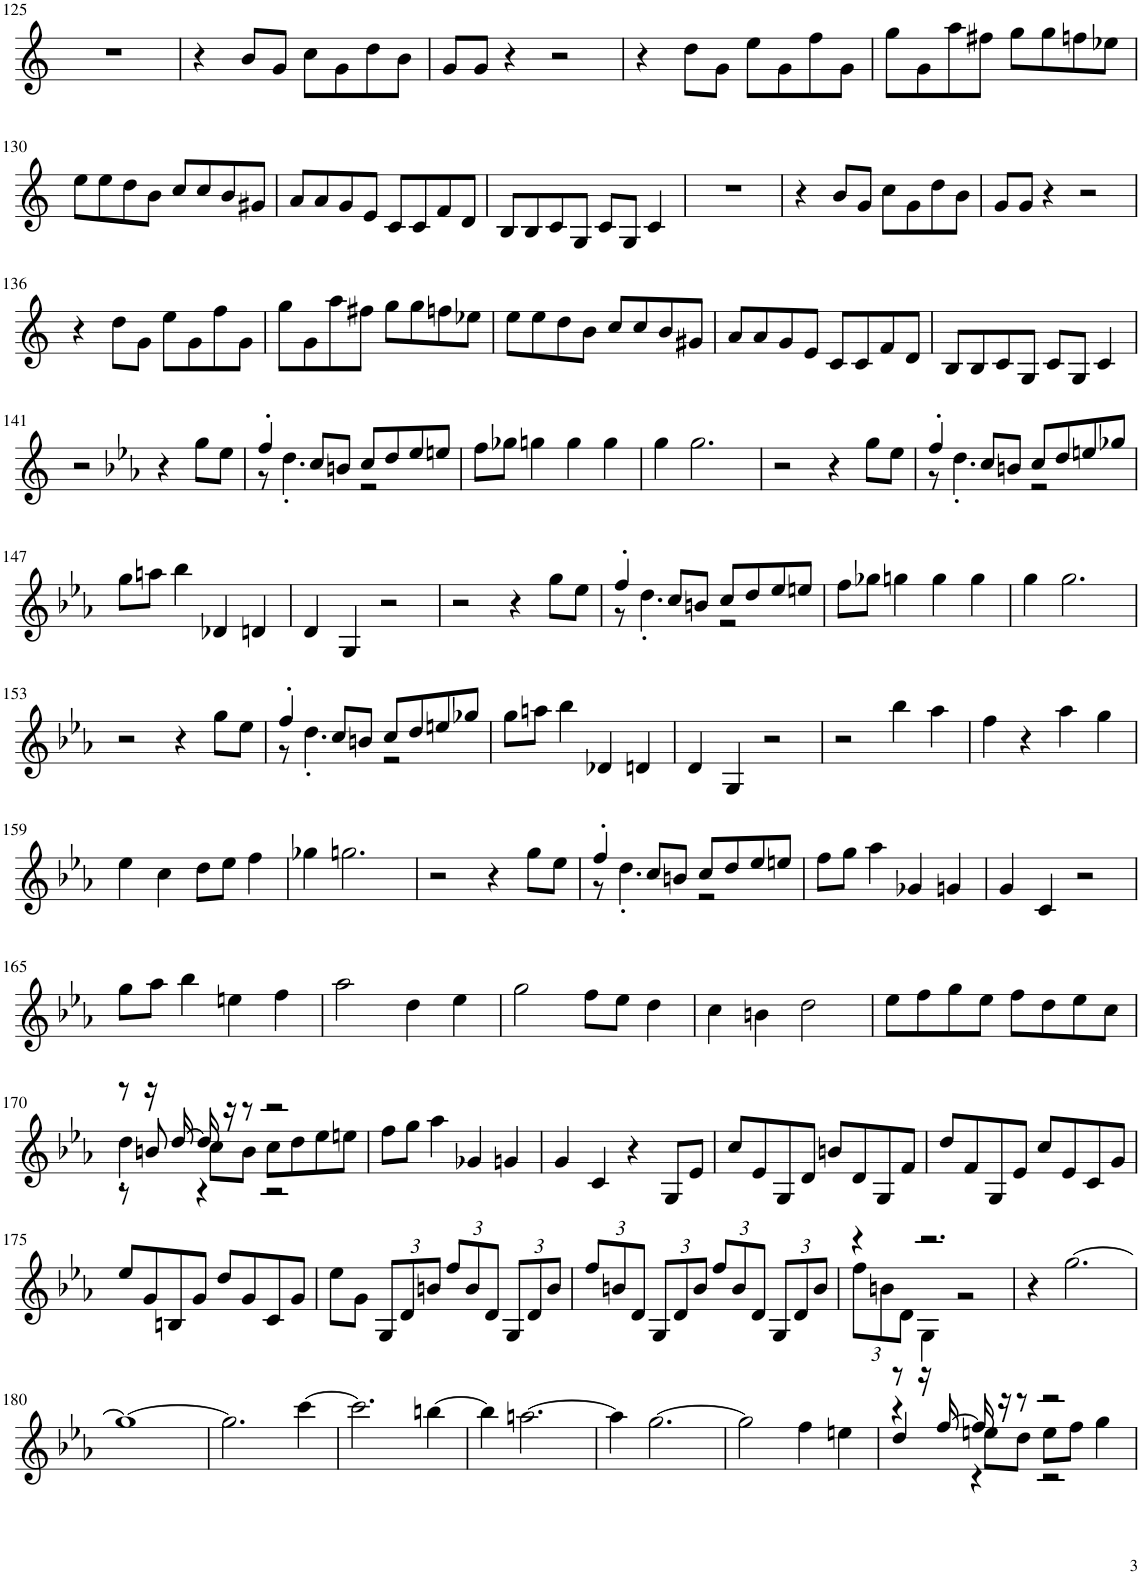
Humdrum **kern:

**kern
*part1
*staff1
*I"Violin, one
*I'Vln.
!!LO:PB:g=z
*clefG2
*k[b-e-a-]
*M4/4
=125
1r
=126
4r
8b/L
8g/J
8cc\L
8g\
8dd\
8b\J
=127
8g/L
8g/J
4r
2r
=128
4r
8dd\L
8g\J
8ee\L
8g\
8ff\
8g\J
=129
8gg\L
8g\
8aa\
8ff#X\J
8gg\L
8gg\
8ffn\
8ee-X\J
!!LO:LB:g=z
=130
8ee\L
8ee\
8dd\
8b\J
8cc/L
8cc/
8b/
8g#X/J
=131
8a/L
8a/
8g/
8e/J
8c/L
8c/
8f/
8d/J
=132
8B/L
8B/
8c/
8G/J
8c/L
8G/J
4c/
=133
1r
=134
4r
8b/L
8g/J
8cc\L
8g\
8dd\
8b\J
=135
8g/L
8g/J
4r
2r
!!LO:LB:g=z
=136
4r
8dd\L
8g\J
8ee\L
8g\
8ff\
8g\J
=137
8gg\L
8g\
8aa\
8ff#X\J
8gg\L
8gg\
8ffn\
8ee-X\J
=138
8ee\L
8ee\
8dd\
8b\J
8cc/L
8cc/
8b/
8g#X/J
=139
8a/L
8a/
8g/
8e/J
8c/L
8c/
8f/
8d/J
=140
8B/L
8B/
8c/
8G/J
8c/L
8G/J
4c/
!!LO:LB:g=z
=141
2r
4r
8gg\L
8ee-\J
=142
*^
4ff'/	8r
.	4.dd'\
8cc/L	.
8bn/J	.
8cc/L	2r
8dd/	.
8ee-/	.
8een/J	.
*v	*v
=143
8ff\L
8gg-X\J
4ggn\
4gg\
4gg\
=144
4gg\
2.gg\
=145
2r
4r
8gg\L
8ee-\J
=146
*^
4ff'/	8r
.	4.dd'\
8cc/L	.
8bn/J	.
8cc/L	2r
8dd/	.
8een/	.
8gg-X/J	.
*v	*v
!!LO:LB:g=z
=147
8gg\L
8aan\J
4bb-\
4d-X/
4dn/
=148
4d/
4G/
2r
=149
2r
4r
8gg\L
8ee-\J
=150
*^
4ff'/	8r
.	4.dd'\
8cc/L	.
8bn/J	.
8cc/L	2r
8dd/	.
8ee-/	.
8een/J	.
*v	*v
=151
8ff\L
8gg-X\J
4ggn\
4gg\
4gg\
=152
4gg\
2.gg\
!!LO:LB:g=z
=153
2r
4r
8gg\L
8ee-\J
=154
*^
4ff'/	8r
.	4.dd'\
8cc/L	.
8bn/J	.
8cc/L	2r
8dd/	.
8een/	.
8gg-X/J	.
*v	*v
=155
8gg\L
8aan\J
4bb-\
4d-X/
4dn/
=156
4d/
4G/
2r
=157
2r
4bb-\
4aa-\
=158
4ff\
4r
4aa-\
4gg\
!!LO:LB:g=z
=159
4ee-\
4cc\
8dd\L
8ee-\J
4ff\
=160
4gg-X\
2.ggn\
=161
2r
4r
8gg\L
8ee-\J
=162
*^
4ff'/	8r
.	4.dd'\
8cc/L	.
8bn/J	.
8cc/L	2r
8dd/	.
8ee-/	.
8een/J	.
*v	*v
=163
8ff\L
8gg\J
4aa-\
4g-X/
4gn/
=164
4g/
4c/
2r
!!LO:LB:g=z
=165
8gg\L
8aa-\J
4bb-\
4een\
4ff\
=166
2aa-\
4dd\
4ee-\
=167
2gg\
8ff\L
8ee-\J
4dd\
=168
4cc\
4bn\
2dd\
=169
8ee-\L
8ff\
8gg\
8ee-\J
8ff\L
8dd\
8ee-\
8cc\J
!!LO:LB:g=z
=170
*^
*	*^
8r	4dd'\	8r
16r	.	8bn/
[16dd/	.	.
16dd/]	8cc\L	4r
16r	.	.
8r	8b\J	.
2r	8cc\L	2r
.	8dd\	.
.	8ee-\	.
.	8een\J	.
*v	*v	*v
=171
8ff\L
8gg\J
4aa-\
4g-X/
4gn/
=172
4g/
4c/
4r
8G/L
8e-/J
=173
8cc/L
8e-/
8G/
8d/J
8bn/L
8d/
8G/
8f/J
=174
8dd/L
8f/
8G/
8e-/J
8cc/L
8e-/
8c/
8g/J
!!LO:LB:g=z
=175
8ee-/L
8g/
8Bn/
8g/J
8dd/L
8g/
8c/
8g/J
=176
8ee-\L
8g\J
*Xbrackettup
12G/L
12d/
12bn/J
12ff/L
12b/
12d/J
12G/L
12d/
12b/J
=177
12ff/L
12bn/
12d/J
12G/L
12d/
12b/J
12ff/L
12b/
12d/J
12G/L
12d/
12b/J
=178
*^
4r	12ff\L
.	12bn\
.	12d\J
2.r	4G\
.	2r
*v	*v
=179
4r
[2.gg\
!!LO:LB:g=z
=180
1gg_
=181
2.gg\]
[4ccc\
=182
2.ccc\]
[4bbn\
=183
4bb\]
[2.aan\
=184
4aa\]
[2.gg\
=185
2gg\]
4ff\
4een\
=186
*^
*	*^
8r	4r	4dd/
16r	.	.
[16ff/	.	.
16ff/]	8een\L	4r
16r	.	.
8r	8dd\J	.
2r	8ee\L	2r
.	8ff\J	.
.	4gg\	.
*v	*v	*v
=
*-
